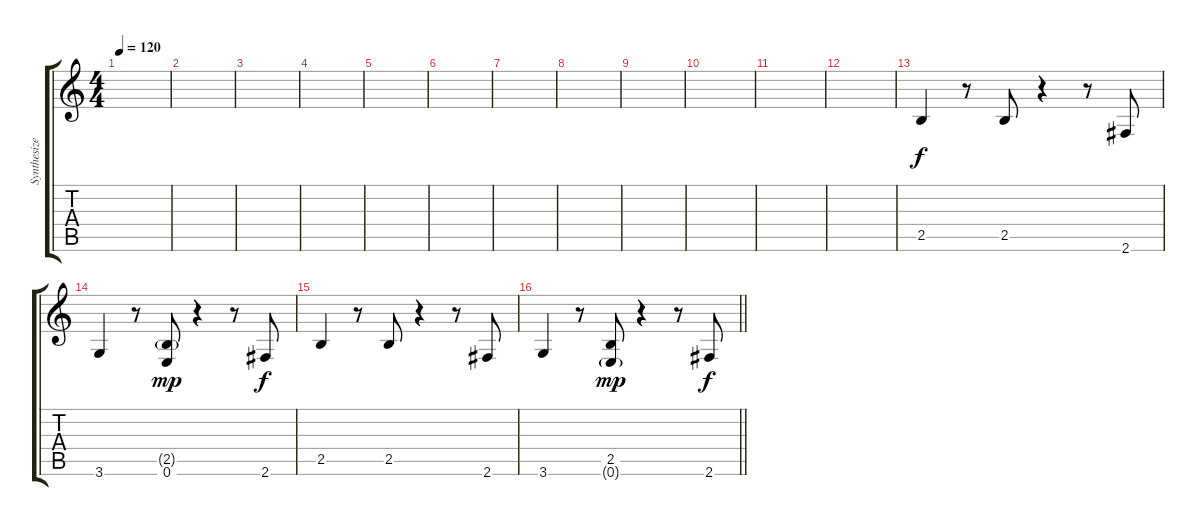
\track ("Synthesized bass" "Synthesize") {instrument synthbass1}
\staff {score tabs}
\tuning (E4 B3 G3 D3 A2 E2) {hide}
\ts (4 4)
\tempo 120
\clef g2
\ks c
|
|
|
|
|
|
|
|
|
|
|
|
2.5.4 r.8 2.5.8 r.4 r.8 2.6.8 |
3.6.4 r.8 (2.5{g} 0.6).8{dy mp} r.4 r.8 2.6.8{dy f} |
2.5.4 r.8 2.5.8 r.4 r.8 2.6.8 |
\barLineRight lightlight
3.6.4 r.8 (2.5 0.6{g}).8{dy mp} r.4 r.8 2.6.8{dy f}
